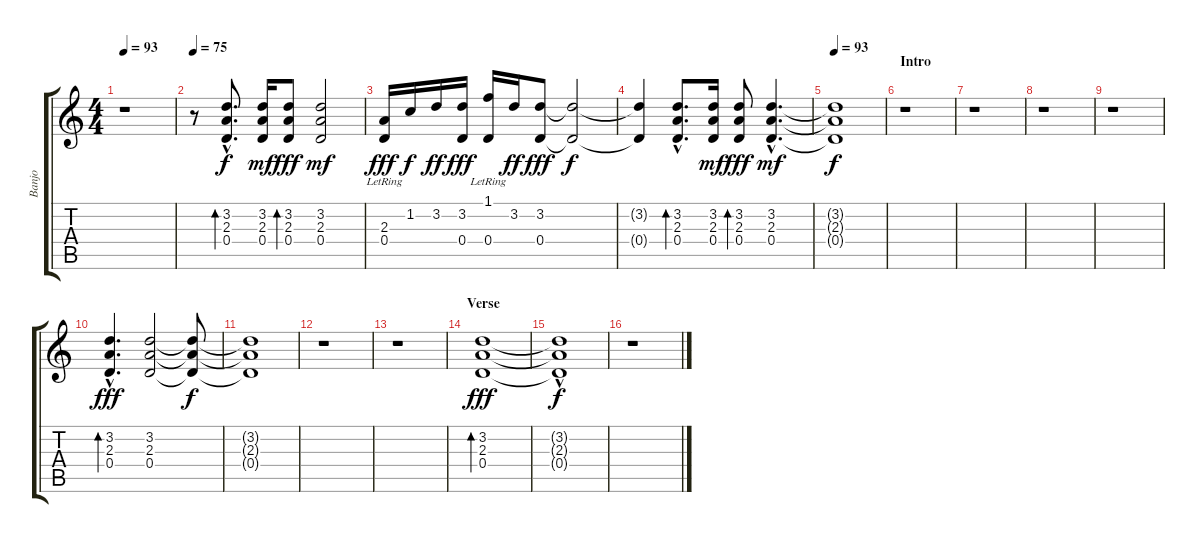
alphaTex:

\track ("Banjo" "Banjo") {instrument banjo}
\staff {score tabs}
\tuning (E4 B3 G3 D3 A2 E2) {hide}
\displaytranspose 12
\ts (4 4)
\tempo 93
\clef g2
\ks c
r.1{dy f instrument banjo} |
\tempo 75
r.8 (3.2{hac} 2.3{hac} 0.4{hac}).8{d bd 120} (3.2 2.3 0.4).16{dy mf} (3.2 2.3 0.4).8{bd 120 dy fff} (3.2 2.3 0.4).2{dy mf} |
(2.3 0.4{lr}).16{dy fff} 1.2.16{dy f} 3.2.16{dy ff} (3.2 0.4).16{dy fff} (1.1 0.4{lr}).16 3.2.16{dy ff} (3.2 0.4).8{dy fff} (3.2{t} 0.4{t}).2{dy f} |
(3.2{t} 0.4{t}).4 (3.2{hac} 2.3{hac} 0.4{hac}).8{d bd 120} (3.2 2.3 0.4).16{dy mf} (3.2 2.3 0.4).8{bd 120 dy fff} (3.2{hac} 2.3{hac} 0.4{hac}).4{d dy mf} |
\tempo 93
(3.2{t} 2.3{t} 0.4{t}).1{dy f} |
\section ("" "Intro")
r.1 |
r.1 |
r.1 |
r.1 |
(3.2{hac} 2.3{hac} 0.4{hac}).4{d bd 120 dy fff} (3.2 2.3 0.4).2 (3.2{t} 2.3{t} 0.4{t}).8{dy f} |
(3.2{t} 2.3{t} 0.4{t}).1 |
r.1 |
r.1 |
\section ("" "Verse")
(3.2 2.3 0.4).1{bd 120 dy fff} |
(3.2{hac t} 2.3{t} 0.4{t}).1{dy f} |
r.1
